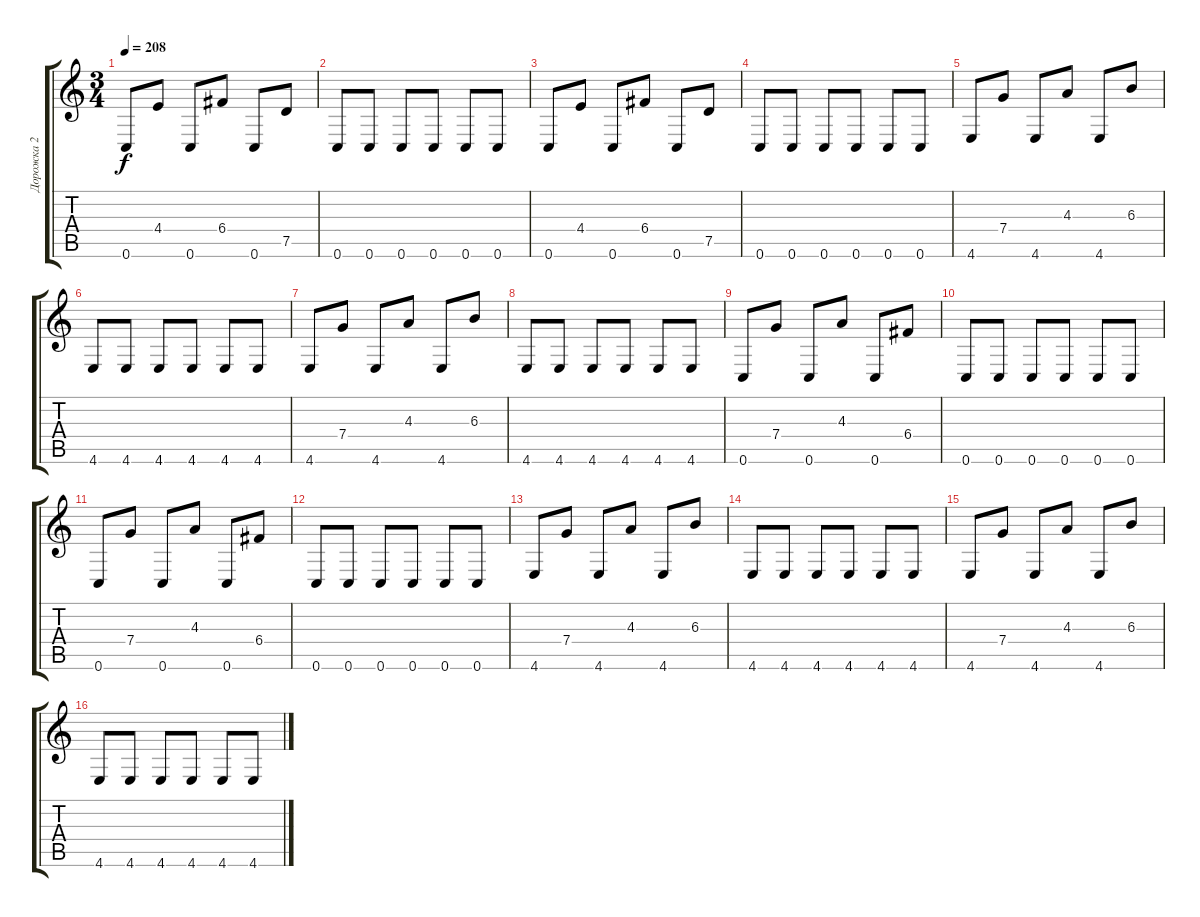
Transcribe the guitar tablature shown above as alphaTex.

\track ("Дорожка 2" "Дорожка 2") {instrument distortionguitar}
\staff {score tabs}
\tuning (D4 A3 F3 C3 G2 C2) {hide}
\ts (3 4)
\tempo 208
\clef g2
\ks c
0.6.8{dy f} 4.4.8 0.6.8 6.4.8 0.6.8 7.5.8 |
0.6.8 0.6.8 0.6.8 0.6.8 0.6.8 0.6.8 |
0.6.8 4.4.8 0.6.8 6.4.8 0.6.8 7.5.8 |
0.6.8 0.6.8 0.6.8 0.6.8 0.6.8 0.6.8 |
4.6.8 7.4.8 4.6.8 4.3.8 4.6.8 6.3.8 |
4.6.8 4.6.8 4.6.8 4.6.8 4.6.8 4.6.8 |
4.6.8 7.4.8 4.6.8 4.3.8 4.6.8 6.3.8 |
4.6.8 4.6.8 4.6.8 4.6.8 4.6.8 4.6.8 |
0.6.8 7.4.8 0.6.8 4.3.8 0.6.8 6.4.8 |
0.6.8 0.6.8 0.6.8 0.6.8 0.6.8 0.6.8 |
0.6.8 7.4.8 0.6.8 4.3.8 0.6.8 6.4.8 |
0.6.8 0.6.8 0.6.8 0.6.8 0.6.8 0.6.8 |
4.6.8 7.4.8 4.6.8 4.3.8 4.6.8 6.3.8 |
4.6.8 4.6.8 4.6.8 4.6.8 4.6.8 4.6.8 |
4.6.8 7.4.8 4.6.8 4.3.8 4.6.8 6.3.8 |
4.6.8 4.6.8 4.6.8 4.6.8 4.6.8 4.6.8
